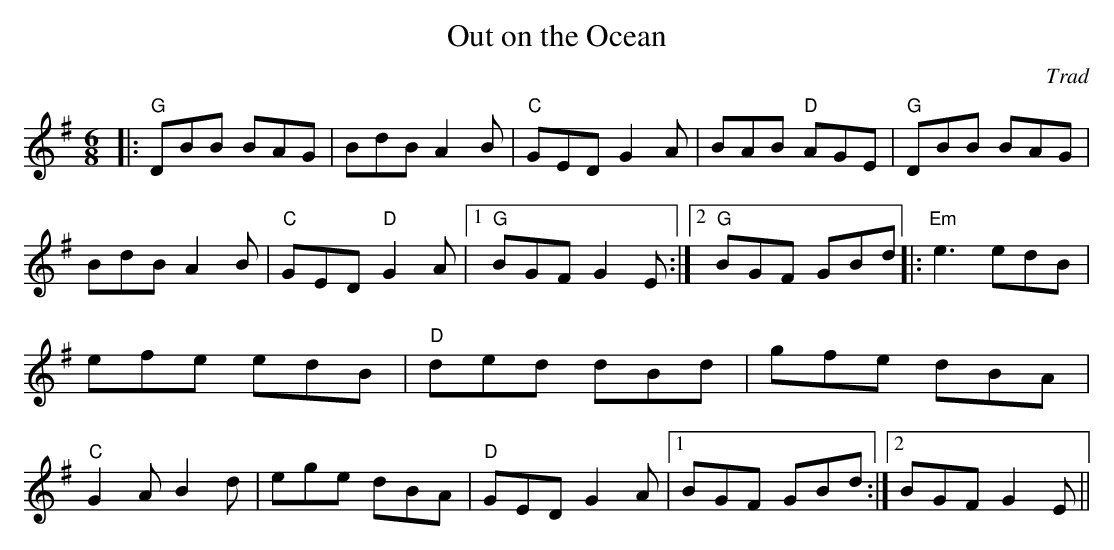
X:1
T:Out on the Ocean
C:Trad
M:6/8
E:12
K:G
|:"G"DBB BAG|BdB A2B|"C"GED G2A|BAB "D"AGE|\
"G"DBB BAG|BdB A2B|"C"GED "D"G2A|1 "G"BGF G2E:|2 "G"BGF GBd\
|:"Em"e3 edB|efe edB|"D"ded dBd|gfe dBA|\
"C"G2A B2d|ege dBA|"D"GED G2A|1 BGF GBd:|2 BGF G2E||**
